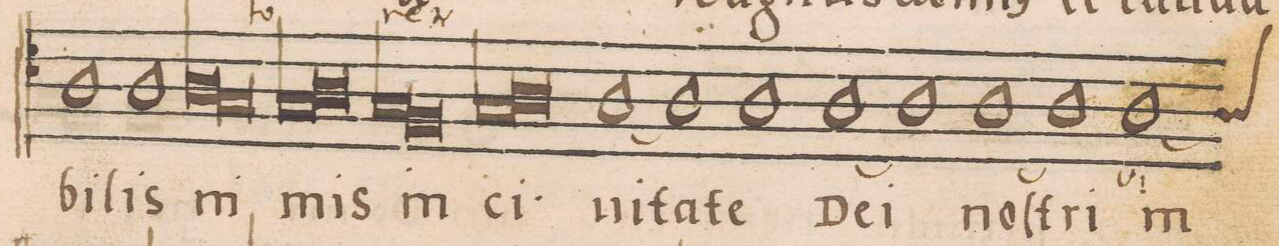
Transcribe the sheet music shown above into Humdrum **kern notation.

**kern	**text	**text
*I"TENOR	*	*
*clefC4	*	*
*k[]	*	*
*met(C)	*	*
*M2/1	*	*
1A\	-bi-	.
1A\	-lis	.
=63-	=63-	=63-
*lig	*	*
1A\	ni-	.
1G/	.	.
*Xlig	*	*
=64-	=64-	=64-
*lig	*	*
1G/	-mis	.
1A\	.	.
*Xlig	*	*
=65-	=65-	=65-
*lig	*	*
1G/	in	.
1F/	.	.
*Xlig	*	*
=66-	=66-	=66-
*lig	*	*
1G/	ci-	.
1A\	.	.
*Xlig	*	*
=67-	=67-	=67-
[<1A\	-ui-	.
1A\]	-ta-	.
=68-	=68-	=68-
1A\	-te	.
[<1A\	De-	.
=69-	=69-	=69-
1A\]	-i	.
[<1A\	noſ-	.
=70-	=70-	=70-
1A\]	-tri	.
*custos:A	*	*
[<1A\	in	vi-
=71-	=71-	=71-
*-	*-	*-
